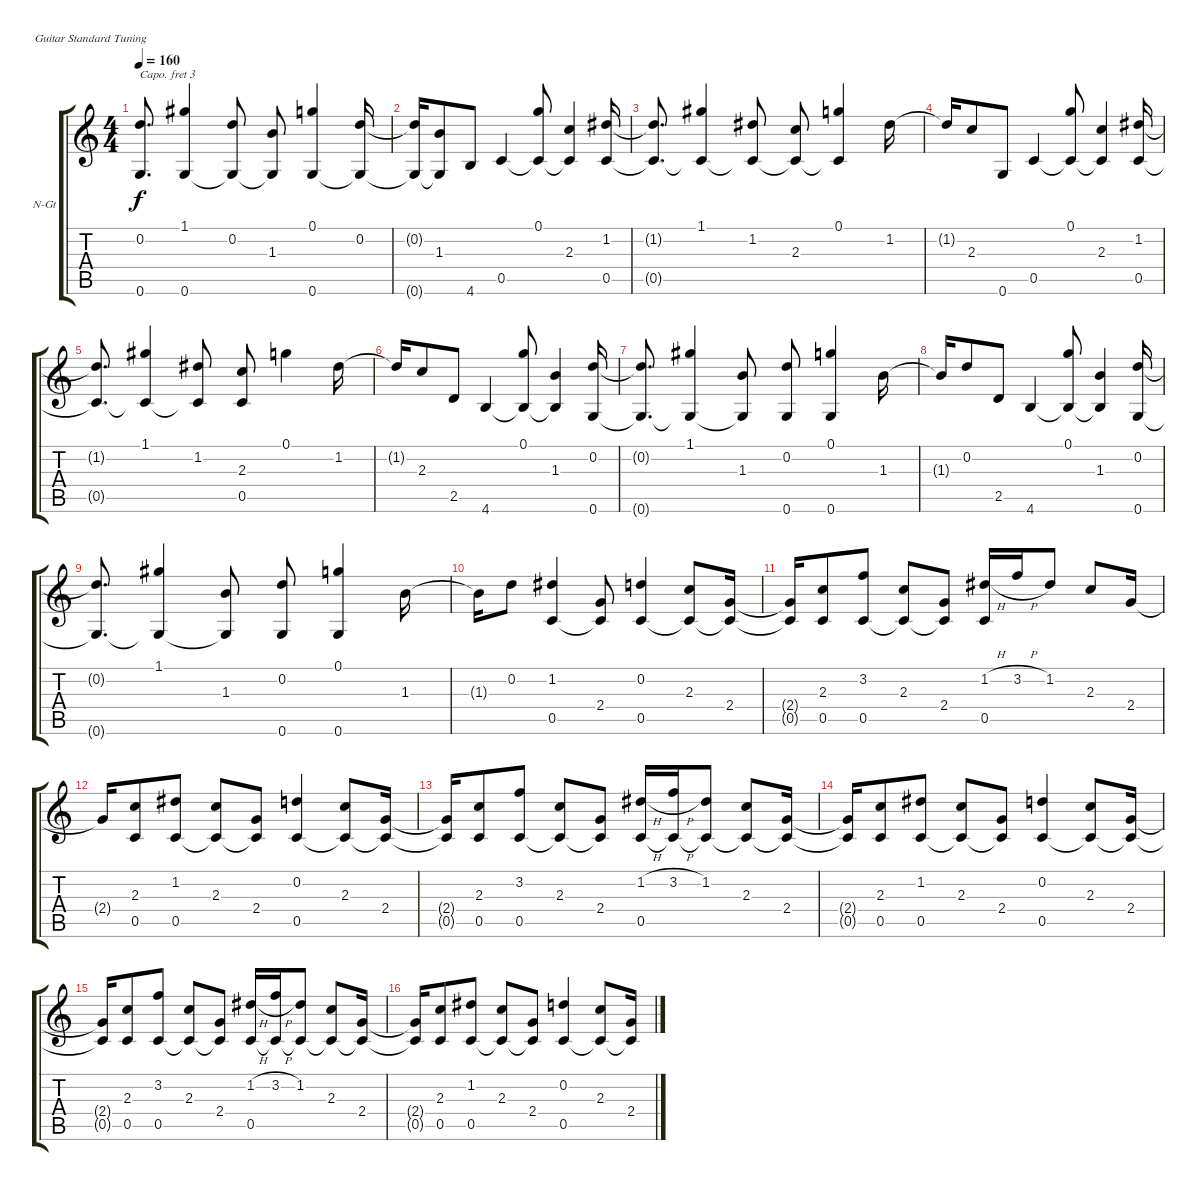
\bracketExtendMode groupsimilarinstruments
\firstSystemTrackNameOrientation horizontal
\otherSystemsTrackNameOrientation horizontal
\track ("Oscar Lopez" "N-Gt") {instrument acousticguitarnylon}
\staff {score tabs}
\capo 3
\tuning (E4 B3 G3 D3 A2 E2)
\ts (4 4)
\tempo 160
\clef g2
\ks c
(0.2{t} 0.6{t}).8{d dy f} (1.1 0.6).4 (0.2 0.6{t}).8 (1.3 0.6{t}).8 (0.1 0.6).4 (0.2 0.6{t}).16 |
(0.2{t} 0.6{t}).16 (1.3 0.6{t}).8 4.6.8 0.5.4 (0.1 0.5{t}).8 (2.3 0.5{t}).4 (1.2 0.5).16 |
(1.2{t} 0.5{t}).8{d} (1.1 0.5{t}).4 (1.2 0.5{t}).8 (2.3 0.5{t}).8 (0.1 0.5{t}).4 1.2.16 |
1.2{t}.16 2.3.8 0.6.8 0.5.4 (0.1 0.5{t}).8 (2.3 0.5{t}).4 (1.2 0.5).16 |
(1.2{t} 0.5{t}).8{d} (1.1 0.5{t}).4 (1.2 0.5{t}).8 (2.3 0.5).8 0.1.4 1.2.16 |
1.2{t}.16 2.3.8 2.5.8 4.6.4 (0.1 4.6{t}).8 (1.3 4.6{t}).4 (0.2 0.6).16 |
(0.2{t} 0.6{t}).8{d} (1.1 0.6{t}).4 (1.3 0.6{t}).8 (0.2 0.6).8 (0.1 0.6).4 1.3.16 |
1.3{t}.16 0.2.8 2.5.8 4.6.4 (0.1 4.6{t}).8 (1.3 4.6{t}).4 (0.2 0.6).16 |
(0.2{t} 0.6{t}).8{d} (1.1 0.6{t}).4 (1.3 0.6{t}).8 (0.2 0.6).8 (0.1 0.6).4 1.3.16 |
1.3{t}.16 0.2.8 (1.2 0.5).4 (2.4 0.5{t}).8 (0.2 0.5).4 (2.3 0.5{t}).8 (2.4 0.5{t}).16 |
(2.4{t} 0.5{t}).16 (2.3 0.5).8 (3.2 0.5).8 (2.3 0.5{t}).8 (2.4 0.5{t}).8 (1.2{h} 0.5).16 3.2{h}.16 1.2.8 2.3.8 2.4.16 |
2.4{t}.16 (2.3 0.5).8 (1.2 0.5).8 (2.3 0.5{t}).8 (2.4 0.5{t}).8 (0.2 0.5).4 (2.3 0.5{t}).8 (2.4 0.5{t}).16 |
(2.4{t} 0.5{t}).16 (2.3 0.5).8 (3.2 0.5).8 (2.3 0.5{t}).8 (2.4 0.5{t}).8 (1.2{h} 0.5).16 (3.2{h} 0.5{t}).16 (1.2 0.5{t}).8 (2.3 0.5{t}).8 (2.4 0.5{t}).16 |
(2.4{t} 0.5{t}).16 (2.3 0.5).8 (1.2 0.5).8 (2.3 0.5{t}).8 (2.4 0.5{t}).8 (0.2 0.5).4 (2.3 0.5{t}).8 (2.4 0.5{t}).16 |
(2.4{t} 0.5{t}).16 (2.3 0.5).8 (3.2 0.5).8 (2.3 0.5{t}).8 (2.4 0.5{t}).8 (1.2{h} 0.5).16 (3.2{h} 0.5{t}).16 (1.2 0.5{t}).8 (2.3 0.5{t}).8 (2.4 0.5{t}).16 |
(2.4{t} 0.5{t}).16 (2.3 0.5).8 (1.2 0.5).8 (2.3 0.5{t}).8 (2.4 0.5{t}).8 (0.2 0.5).4 (2.3 0.5{t}).8 (2.4 0.5{t}).16
